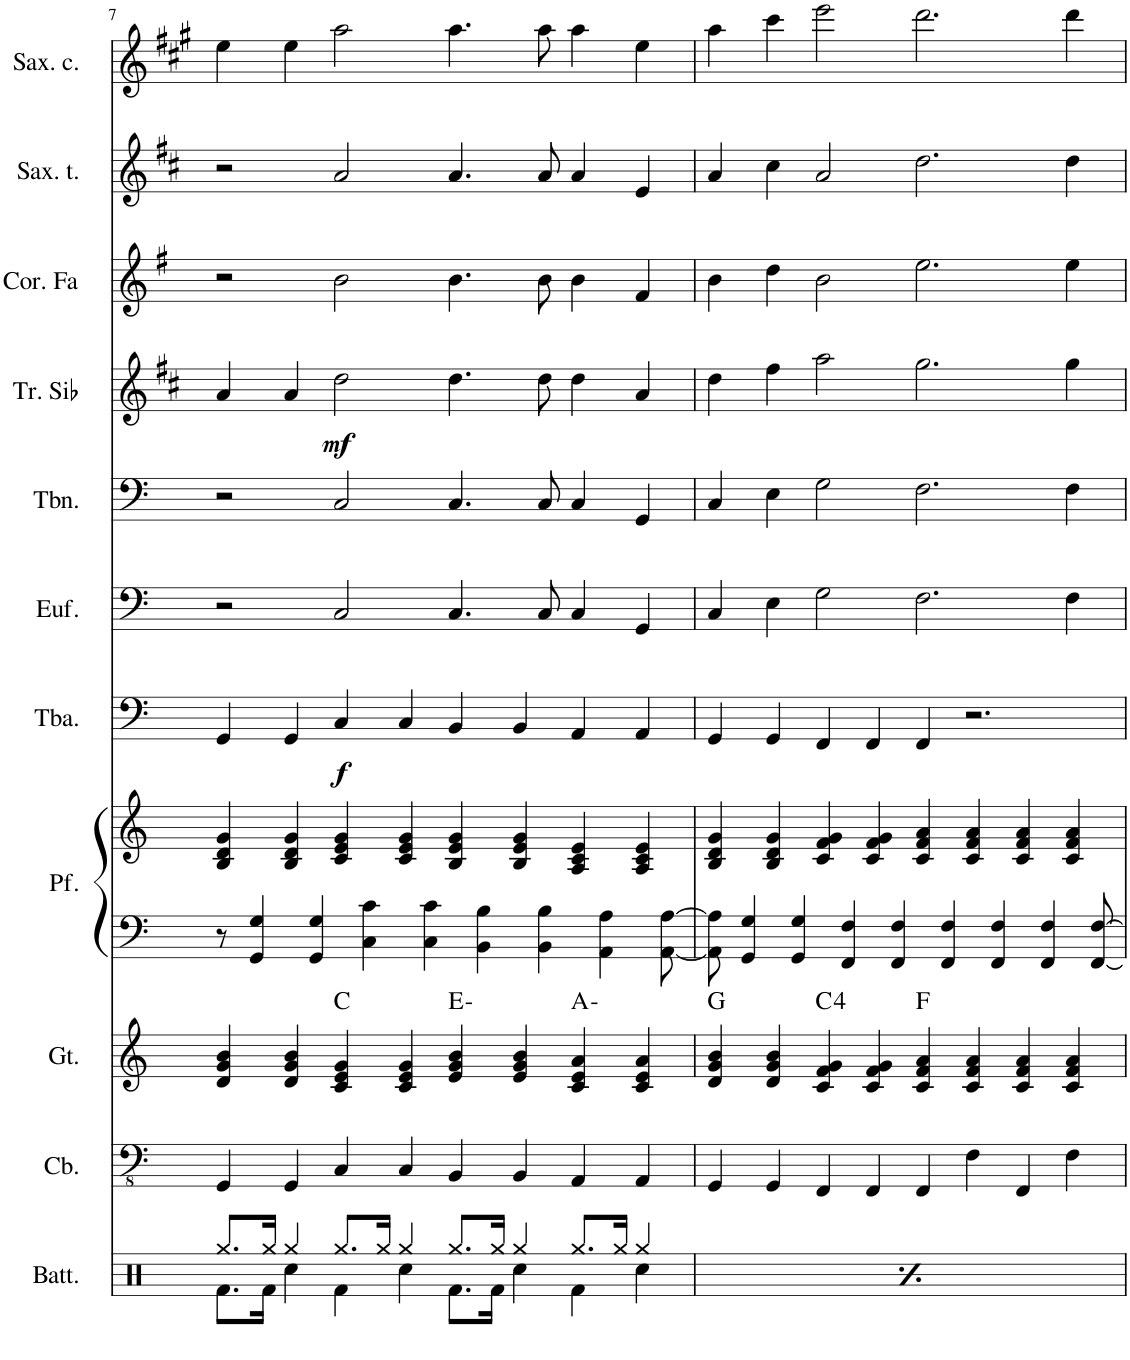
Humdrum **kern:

**kern	**kern	**kern	**harte	**kern	**kern	**kern	**dynam	**kern	**kern	**kern	**dynam	**kern	**kern	**kern
*part11	*part10	*part9	*part9	*part8	*part8	*part7	*part7	*part6	*part5	*part4	*part4	*part3	*part2	*part1
*staff12	*staff11	*staff10	*	*staff9	*staff8	*staff7	*staff7	*staff6	*staff5	*staff4	*staff4	*staff3	*staff2	*staff1
*I"Batteria Drumset	*I"Contrabbasso Double bass	*I"Guitalele	*	*I"Piano	*	*I"Tuba	*	*I"Bombardino Euphonium	*I"Trombone	*I"Tromba in Sib Bb Trumpet	*	*I"Corno in Fa F Horn	*I"Sassofono tenore Tenor saxophone	*I"Sassofono contralto Alto saxophone
*I'Batt.	*I'Cb.	*I'Gt.	*	*	*	*I'Tba.	*	*	*I'Tbn.	*I'Tr. Sib	*	*I'Cor. Fa	*	*
!!LO:PB:g=z
*clefX	*clefFv4	*clefG2	*	*clefF4	*clefG2	*clefF4	*	*clefF4	*clefF4	*clefG2	*	*clefG2	*clefG2	*clefG2
*	*	*	*	*	*	*	*	*	*	*Trd1c2	*	*Trd4c7	*Trd8c14	*Trd5c9
*k[]	*k[]	*k[]	*	*k[]	*k[]	*k[]	*	*k[]	*k[]	*k[f#c#]	*	*k[f#]	*k[f#c#]	*k[f#c#g#]
*M8/4	*M8/4	*M8/4	*	*M8/4	*M8/4	*M8/4	*	*M8/4	*M8/4	*M8/4	*	*M8/4	*M8/4	*M8/4
=7	=7	=7	=7	=7	=7	=7	=7	=7	=7	=7	=7	=7	=7	=7
*^	*	*	*	*	*	*	*	*	*	*	*	*	*	*
8.Rgg/L	8.Rf\L	4GGG/	4d/ 4g/ 4b/	.	8r	4B/ 4d/ 4g/	4GG/	.	2r	2r	4a/	.	2r	2r	4ee\
.	.	.	.	.	4GG/ 4G/	.	.	.	.	.	.	.	.	.	.
16Rgg/Jk	16Rf\Jk	.	.	.	.	.	.	.	.	.	.	.	.	.	.
4Rgg/	4Rcc\	4GGG/	4d/ 4g/ 4b/	.	.	4B/ 4d/ 4g/	4GG/	.	.	.	4a/	.	.	.	4ee\
.	.	.	.	.	4GG/ 4G/	.	.	.	.	.	.	.	.	.	.
!	!	!	!	!	!	!	!	!LO:DY:b	!	!	!	!LO:DY:b	!	!	!
8.Rgg/L	4Rf\	4CC/	4c/ 4e/ 4g/	C:maj	.	4c/ 4e/ 4g/	4C/	f	2C/	2C/	2dd\	mf	2b\	2a/	2aa\
.	.	.	.	.	4C\ 4c\	.	.	.	.	.	.	.	.	.	.
16Rgg/Jk	.	.	.	.	.	.	.	.	.	.	.	.	.	.	.
4Rgg/	4Rcc\	4CC/	4c/ 4e/ 4g/	.	.	4c/ 4e/ 4g/	4C/	.	.	.	.	.	.	.	.
.	.	.	.	.	4C\ 4c\	.	.	.	.	.	.	.	.	.	.
8.Rgg/L	8.Rf\L	4BBB/	4e/ 4g/ 4b/	E:min	.	4B/ 4e/ 4g/	4BB/	.	4.C/	4.C/	4.dd\	.	4.b\	4.a/	4.aa\
.	.	.	.	.	4BB\ 4B\	.	.	.	.	.	.	.	.	.	.
16Rgg/Jk	16Rf\Jk	.	.	.	.	.	.	.	.	.	.	.	.	.	.
4Rgg/	4Rcc\	4BBB/	4e/ 4g/ 4b/	.	.	4B/ 4e/ 4g/	4BB/	.	.	.	.	.	.	.	.
.	.	.	.	.	4BB\ 4B\	.	.	.	8C/	8C/	8dd\	.	8b\	8a/	8aa\
8.Rgg/L	4Rf\	4AAA/	4c/ 4e/ 4a/	A:min	.	4A/ 4c/ 4e/	4AA/	.	4C/	4C/	4dd\	.	4b\	4a/	4aa\
.	.	.	.	.	4AA\ 4A\	.	.	.	.	.	.	.	.	.	.
16Rgg/Jk	.	.	.	.	.	.	.	.	.	.	.	.	.	.	.
4Rgg/	4Rcc\	4AAA/	4c/ 4e/ 4a/	.	.	4A/ 4c/ 4e/	4AA/	.	4GG/	4GG/	4a/	.	4f#/	4e/	4ee\
.	.	.	.	.	[8AA\ [8A\	.	.	.	.	.	.	.	.	.	.
=8	=8	=8	=8	=8	=8	=8	=8	=8	=8	=8	=8	=8	=8	=8	=8
8.Rgg/L	8.Rf\L	4GGG/	4d/ 4g/ 4b/	G:maj	8AA\] 8A\]	4B/ 4d/ 4g/	4GG/	.	4C/	4C/	4dd\	.	4b\	4a/	4aa\
.	.	.	.	.	4GG/ 4G/	.	.	.	.	.	.	.	.	.	.
16Rgg/Jk	16Rf\Jk	.	.	.	.	.	.	.	.	.	.	.	.	.	.
4Rgg/	4Rcc\	4GGG/	4d/ 4g/ 4b/	.	.	4B/ 4d/ 4g/	4GG/	.	4E\	4E\	4ff#\	.	4dd\	4cc#\	4ccc#\
.	.	.	.	.	4GG/ 4G/	.	.	.	.	.	.	.	.	.	.
8.Rgg/L	4Rf\	4FFF/	4c/ 4f/ 4g/	C:maj(4)	.	4c/ 4f/ 4g/	4FF/	.	2G\	2G\	2aa\	.	2b\	2a/	2eee\
.	.	.	.	.	4FF/ 4F/	.	.	.	.	.	.	.	.	.	.
16Rgg/Jk	.	.	.	.	.	.	.	.	.	.	.	.	.	.	.
4Rgg/	4Rcc\	4FFF/	4c/ 4f/ 4g/	.	.	4c/ 4f/ 4g/	4FF/	.	.	.	.	.	.	.	.
.	.	.	.	.	4FF/ 4F/	.	.	.	.	.	.	.	.	.	.
8.Rgg/L	8.Rf\L	4FFF/	4c/ 4f/ 4a/	F:maj	.	4c/ 4f/ 4a/	4FF/	.	2.F\	2.F\	2.gg\	.	2.ee\	2.dd\	2.ddd\
.	.	.	.	.	4FF/ 4F/	.	.	.	.	.	.	.	.	.	.
16Rgg/Jk	16Rf\Jk	.	.	.	.	.	.	.	.	.	.	.	.	.	.
4Rgg/	4Rcc\	4FF\	4c/ 4f/ 4a/	.	.	4c/ 4f/ 4a/	2.r	.	.	.	.	.	.	.	.
.	.	.	.	.	4FF/ 4F/	.	.	.	.	.	.	.	.	.	.
8.Rgg/L	4Rf\	4FFF/	4c/ 4f/ 4a/	.	.	4c/ 4f/ 4a/	.	.	.	.	.	.	.	.	.
.	.	.	.	.	4FF/ 4F/	.	.	.	.	.	.	.	.	.	.
16Rgg/Jk	.	.	.	.	.	.	.	.	.	.	.	.	.	.	.
4Rgg/	4Rcc\	4FF\	4c/ 4f/ 4a/	.	.	4c/ 4f/ 4a/	.	.	4F\	4F\	4gg\	.	4ee\	4dd\	4ddd\
.	.	.	.	.	[8FF/ [8F/	.	.	.	.	.	.	.	.	.	.
*v	*v	*	*	*	*	*	*	*	*	*	*	*	*	*	*
=	=	=	=	=	=	=	=	=	=	=	=	=	=	=
*-	*-	*-	*-	*-	*-	*-	*-	*-	*-	*-	*-	*-	*-	*-
